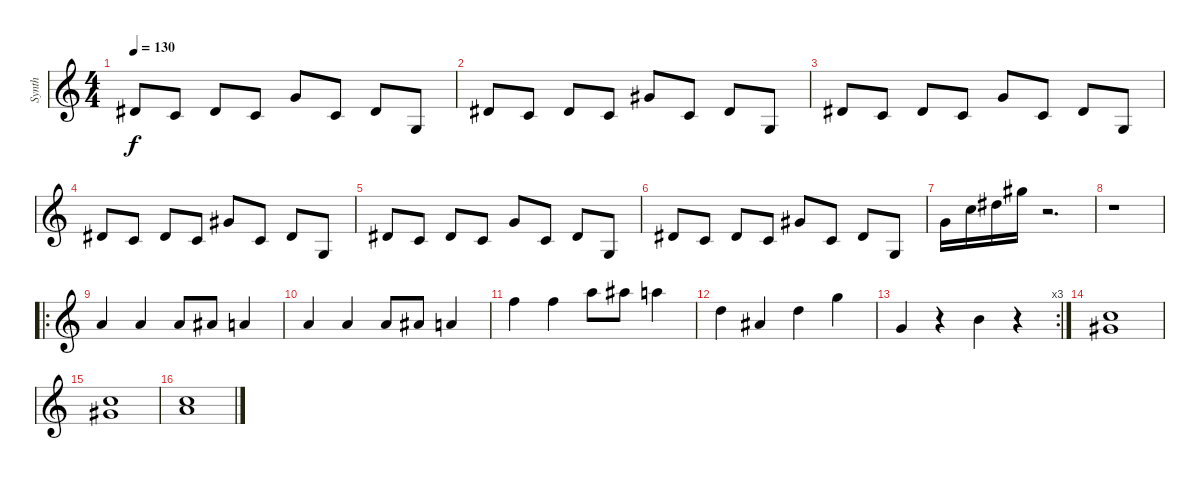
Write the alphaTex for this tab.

\track ("Synth" "Synth") {instrument stringensemble1}
\staff {score}
\tuning (E4 B3 G3 D3 A2 E2) {hide}
\ts (4 4)
\tempo 130
\clef g2
\ks c
4.2.8{dy f} 5.3.8 4.2.8 5.3.8 3.1.8 5.3.8 4.2.8 0.3.8 |
4.2.8 5.3.8 4.2.8 5.3.8 4.1.8 5.3.8 4.2.8 5.4.8 |
4.2.8 5.3.8 4.2.8 5.3.8 3.1.8 5.3.8 4.2.8 0.3.8 |
4.2.8 5.3.8 4.2.8 5.3.8 4.1.8 5.3.8 4.2.8 5.4.8 |
4.2.8 5.3.8 4.2.8 5.3.8 3.1.8 5.3.8 4.2.8 0.3.8 |
4.2.8 5.3.8 4.2.8 5.3.8 4.1.8 5.3.8 4.2.8 5.4.8 |
3.1.16 8.1.16 11.1.16 16.1.16 r.2{d} |
r.1 |
\ro
5.1.4 5.1.4 5.1.8 6.1.8 5.1.4 |
5.1.4 5.1.4 5.1.8 6.1.8 5.1.4 |
13.1.4 13.1.4 17.1.8 18.1.8 17.1.4 |
15.2.4 15.3.4 15.2.4 15.1.4 |
\rc 3
12.3.4 r.4 12.2.4 r.4 |
(13.2 13.3).1 |
(13.2 13.3).1 |
(13.2 14.3).1
